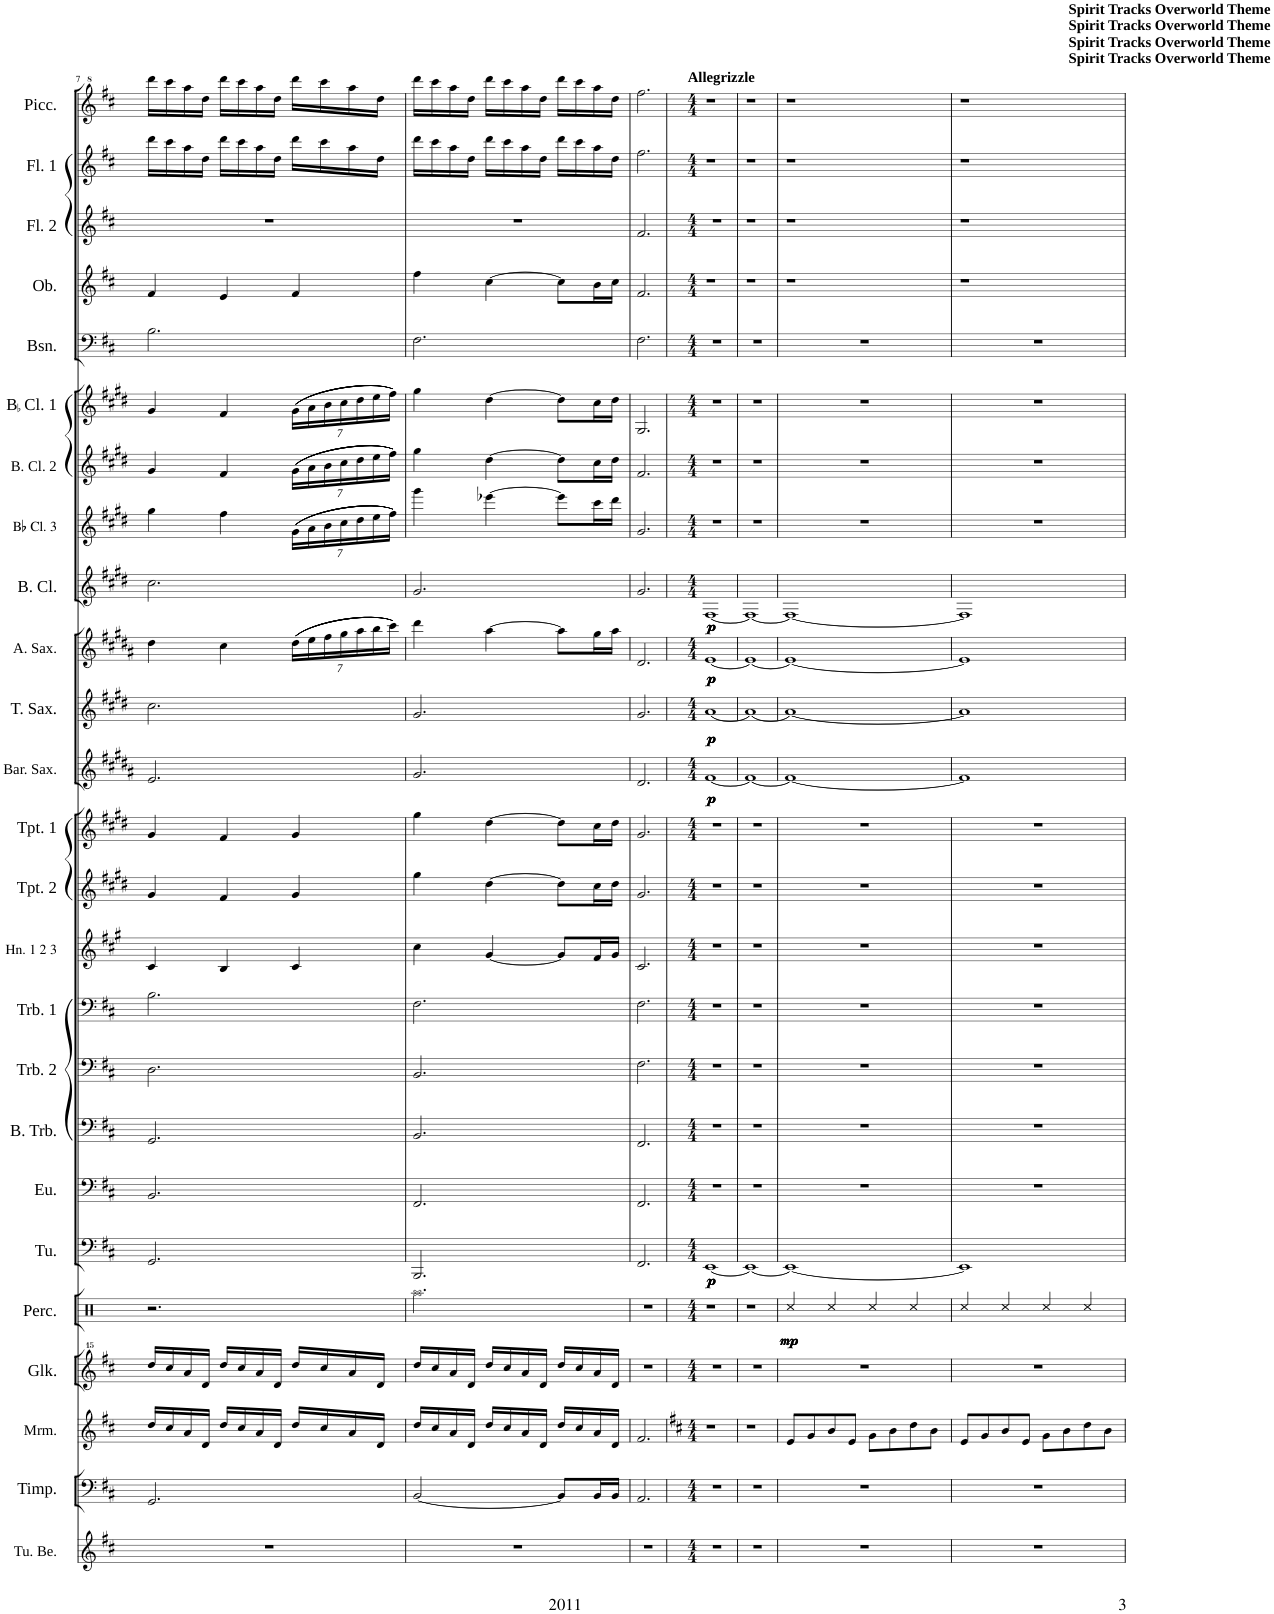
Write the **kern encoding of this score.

**kern	**kern	**kern	**kern	**kern	**dynam	**kern	**dynam	**kern	**kern	**kern	**kern	**kern	**kern	**kern	**kern	**dynam	**kern	**dynam	**kern	**dynam	**kern	**dynam	**kern	**kern	**kern	**kern	**kern	**kern	**kern	**kern
*part25	*part24	*part23	*part22	*part21	*part21	*part20	*part20	*part19	*part18	*part17	*part16	*part15	*part14	*part13	*part12	*part12	*part11	*part11	*part10	*part10	*part9	*part9	*part8	*part7	*part6	*part5	*part4	*part3	*part2	*part1
*staff25	*staff24	*staff23	*staff22	*staff21	*staff21	*staff20	*staff20	*staff19	*staff18	*staff17	*staff16	*staff15	*staff14	*staff13	*staff12	*staff12	*staff11	*staff11	*staff10	*staff10	*staff9	*staff9	*staff8	*staff7	*staff6	*staff5	*staff4	*staff3	*staff2	*staff1
*I"Tubular Bells	*I"Timpani	*I"Marimba	*I"Glockenspiel	*I"Percussion	*	*I"Tuba	*	*I"Euphonium	*I"Bass Trombone	*I"Trombone 2	*I"Trombone 1	*I"Horn 1 2 3	*I"BaccidentalFlat Trumpet 2	*I"BaccidentalFlat Trumpet 1	*I"Baritone Saxophone	*	*I"Tenor Saxophone	*	*I"Alto Saxophone	*	*I"Bass Clarinet	*	*I"Bb Clarinet 3	*I"BaccidentalFlat Clarinet 2	*I"BaccidentalFlat Clarinet 1	*I"Bassoon	*I"Oboe	*I"Flute 2	*I"Flute 1	*I"Piccolo
*I'Tu. Be.	*I'Timp.	*I'Mrm.	*I'Glk.	*I'Perc.	*	*I'Tu.	*	*I'Eu.	*I'B. Trb.	*I'Trb. 2	*I'Trb. 1	*I'Hn. 1 2 3	*I'Tpt. 2	*I'Tpt. 1	*I'Bar. Sax.	*	*I'T. Sax.	*	*I'A. Sax.	*	*I'B. Cl.	*	*I'Bb Cl. 3	*I'B. Cl. 2	*I'BaccidentalFlat Cl. 1	*I'Bsn.	*I'Ob.	*I'Fl. 2	*I'Fl. 1	*I'Picc.
!!LO:PB:g=z
*clefG2	*clefF4	*clefG2	*clefG^^2	*clefX	*	*clefF4	*	*clefF4	*clefF4	*clefF4	*clefF4	*clefG2	*clefG2	*clefG2	*clefG2	*	*clefG2	*	*clefG2	*	*clefG2	*	*clefG2	*clefG2	*clefG2	*clefF4	*clefG2	*clefG2	*clefG2	*clefG^2
*	*	*	*	*	*	*	*	*	*	*	*	*Trd4c7	*Trd1c2	*Trd1c2	*Trd12c21	*	*Trd8c14	*	*Trd5c9	*	*Trd8c14	*	*Trd1c2	*Trd1c2	*Trd1c2	*	*	*	*	*Trd-7c-12
*k[f#c#]	*k[f#c#]	*k[f#c#]	*k[f#c#]	*k[]	*	*k[f#c#]	*	*k[f#c#]	*k[f#c#]	*k[f#c#]	*k[f#c#]	*k[f#c#g#]	*k[f#c#g#d#]	*k[f#c#g#d#]	*k[f#c#g#d#a#]	*	*k[f#c#g#d#]	*	*k[f#c#g#d#a#]	*	*k[f#c#g#d#]	*	*k[f#c#g#d#]	*k[f#c#g#d#]	*k[f#c#g#d#]	*k[f#c#]	*k[f#c#]	*k[f#c#]	*k[f#c#]	*k[f#c#]
*M3/4	*M3/4	*M3/4	*M3/4	*M3/4	*	*M3/4	*	*M3/4	*M3/4	*M3/4	*M3/4	*M3/4	*M3/4	*M3/4	*M3/4	*	*M3/4	*	*M3/4	*	*M3/4	*	*M3/4	*M3/4	*M3/4	*M3/4	*M3/4	*M3/4	*M3/4	*M3/4
=7	=7	=7	=7	=7	=7	=7	=7	=7	=7	=7	=7	=7	=7	=7	=7	=7	=7	=7	=7	=7	=7	=7	=7	=7	=7	=7	=7	=7	=7	=7
2.r	2.GG/	16dd/LL	16dddd/LL	2.r	.	2.GG/	.	2.BB/	2.GG/	2.D\	2.B\	4c#/	4g#/	4g#/	2.e/	.	2.cc#\	.	4dd#\	.	2.cc#\	.	4gg#\	4g#/	4g#/	2.B\	4f#/	2.r	16ddd\LL	16dddd\LL
.	.	16cc#/	16cccc#/	.	.	.	.	.	.	.	.	.	.	.	.	.	.	.	.	.	.	.	.	.	.	.	.	.	16ccc#\	16cccc#\
.	.	16a/	16aaa/	.	.	.	.	.	.	.	.	.	.	.	.	.	.	.	.	.	.	.	.	.	.	.	.	.	16aa\	16aaa\
.	.	16d/JJ	16ddd/JJ	.	.	.	.	.	.	.	.	.	.	.	.	.	.	.	.	.	.	.	.	.	.	.	.	.	16dd\JJ	16ddd\JJ
.	.	16dd/LL	16dddd/LL	.	.	.	.	.	.	.	.	4B/	4f#/	4f#/	.	.	.	.	4cc#\	.	.	.	4ff#\	4f#/	4f#/	.	4e/	.	16ddd\LL	16dddd\LL
.	.	16cc#/	16cccc#/	.	.	.	.	.	.	.	.	.	.	.	.	.	.	.	.	.	.	.	.	.	.	.	.	.	16ccc#\	16cccc#\
.	.	16a/	16aaa/	.	.	.	.	.	.	.	.	.	.	.	.	.	.	.	.	.	.	.	.	.	.	.	.	.	16aa\	16aaa\
.	.	16d/JJ	16ddd/JJ	.	.	.	.	.	.	.	.	.	.	.	.	.	.	.	.	.	.	.	.	.	.	.	.	.	16dd\JJ	16ddd\JJ
*	*	*	*	*	*	*	*	*	*	*	*	*	*	*	*	*	*	*	*Xbrackettup	*	*	*	*Xbrackettup	*Xbrackettup	*Xbrackettup	*	*	*	*	*
.	.	16dd/LL	16dddd/LL	.	.	.	.	.	.	.	.	4c#/	4g#/	4g#/	.	.	.	.	((((28dd#\LL	.	.	.	((((28g#\LL	((((28g#\LL	((((28g#\LL	.	4f#/	.	16ddd\LL	16dddd\LL
.	.	.	.	.	.	.	.	.	.	.	.	.	.	.	.	.	.	.	28ee\	.	.	.	28a\	28a\	28a\	.	.	.	.	.
.	.	16cc#/	16cccc#/	.	.	.	.	.	.	.	.	.	.	.	.	.	.	.	.	.	.	.	.	.	.	.	.	.	16ccc#\	16cccc#\
.	.	.	.	.	.	.	.	.	.	.	.	.	.	.	.	.	.	.	28ff#\	.	.	.	28b\	28b\	28b\	.	.	.	.	.
.	.	.	.	.	.	.	.	.	.	.	.	.	.	.	.	.	.	.	28gg#\	.	.	.	28cc#\	28cc#\	28cc#\	.	.	.	.	.
.	.	16a/	16aaa/	.	.	.	.	.	.	.	.	.	.	.	.	.	.	.	.	.	.	.	.	.	.	.	.	.	16aa\	16aaa\
.	.	.	.	.	.	.	.	.	.	.	.	.	.	.	.	.	.	.	28aa#\	.	.	.	28dd#\	28dd#\	28dd#\	.	.	.	.	.
.	.	.	.	.	.	.	.	.	.	.	.	.	.	.	.	.	.	.	28bb\	.	.	.	28ee\	28ee\	28ee\	.	.	.	.	.
.	.	16d/JJ	16ddd/JJ	.	.	.	.	.	.	.	.	.	.	.	.	.	.	.	.	.	.	.	.	.	.	.	.	.	16dd\JJ	16ddd\JJ
.	.	.	.	.	.	.	.	.	.	.	.	.	.	.	.	.	.	.	28ccc#\JJ))))	.	.	.	28ff#\JJ))))	28ff#\JJ))))	28ff#\JJ))))	.	.	.	.	.
=8	=8	=8	=8	=8	=8	=8	=8	=8	=8	=8	=8	=8	=8	=8	=8	=8	=8	=8	=8	=8	=8	=8	=8	=8	=8	=8	=8	=8	=8	=8
2.r	[2BB/	16dd/LL	16dddd/LL	2.Raa\	.	2.BBB/	.	2.FF#/	2.BB/	2.BB/	2.F#\	4cc#\	4gg#\	4gg#\	2.g#/	.	2.g#/	.	4ddd#\	.	2.g#/	.	4ggg#\	4gg#\	4gg#\	2.F#\	4ff#\	2.r	16ddd\LL	16dddd\LL
.	.	16cc#/	16cccc#/	.	.	.	.	.	.	.	.	.	.	.	.	.	.	.	.	.	.	.	.	.	.	.	.	.	16ccc#\	16cccc#\
.	.	16a/	16aaa/	.	.	.	.	.	.	.	.	.	.	.	.	.	.	.	.	.	.	.	.	.	.	.	.	.	16aa\	16aaa\
.	.	16d/JJ	16ddd/JJ	.	.	.	.	.	.	.	.	.	.	.	.	.	.	.	.	.	.	.	.	.	.	.	.	.	16dd\JJ	16ddd\JJ
.	.	16dd/LL	16dddd/LL	.	.	.	.	.	.	.	.	[4g#/	[4dd#\	[4dd#\	.	.	.	.	[4aa#\	.	.	.	[4eee-X\	[4dd#\	[4dd#\	.	[4cc#\	.	16ddd\LL	16dddd\LL
.	.	16cc#/	16cccc#/	.	.	.	.	.	.	.	.	.	.	.	.	.	.	.	.	.	.	.	.	.	.	.	.	.	16ccc#\	16cccc#\
.	.	16a/	16aaa/	.	.	.	.	.	.	.	.	.	.	.	.	.	.	.	.	.	.	.	.	.	.	.	.	.	16aa\	16aaa\
.	.	16d/JJ	16ddd/JJ	.	.	.	.	.	.	.	.	.	.	.	.	.	.	.	.	.	.	.	.	.	.	.	.	.	16dd\JJ	16ddd\JJ
.	8BB/L]	16dd/LL	16dddd/LL	.	.	.	.	.	.	.	.	8g#/L]	8dd#\L]	8dd#\L]	.	.	.	.	8aa#\L]	.	.	.	8eee-\L]	8dd#\L]	8dd#\L]	.	8cc#\L]	.	16ddd\LL	16dddd\LL
.	.	16cc#/	16cccc#/	.	.	.	.	.	.	.	.	.	.	.	.	.	.	.	.	.	.	.	.	.	.	.	.	.	16ccc#\	16cccc#\
.	16BB/L	16a/	16aaa/	.	.	.	.	.	.	.	.	16f#/L	16cc#\L	16cc#\L	.	.	.	.	16gg#\L	.	.	.	16ccc#\L	16cc#\L	16cc#\L	.	16b\L	.	16aa\	16aaa\
.	16BB/JJ	16d/JJ	16ddd/JJ	.	.	.	.	.	.	.	.	16g#/JJ	16dd#\JJ	16dd#\JJ	.	.	.	.	16aa#\JJ	.	.	.	16ddd#\JJ	16dd#\JJ	16dd#\JJ	.	16cc#\JJ	.	16dd\JJ	16ddd\JJ
=9	=9	=9	=9	=9	=9	=9	=9	=9	=9	=9	=9	=9	=9	=9	=9	=9	=9	=9	=9	=9	=9	=9	=9	=9	=9	=9	=9	=9	=9	=9
2.r	2.AA/	2.f#/	2.r	2.r	.	2.FF#/	.	2.FF#/	2.FF#/	2.F#\	2.F#\	2.c#/	2.g#/	2.g#/	2.d#/	.	2.g#/	.	2.d#/	.	2.g#/	.	2.g#/	2.f#/	2.G#/	2.F#\	2.f#/	2.f#/	2.ff#\	2.fff#\
=10	=10	=10	=10	=10	=10	=10	=10	=10	=10	=10	=10	=10	=10	=10	=10	=10	=10	=10	=10	=10	=10	=10	=10	=10	=10	=10	=10	=10	=10	=10
*	*	*k[f#c#]	*	*	*	*	*	*	*	*	*	*	*	*	*	*	*	*	*	*	*	*	*	*	*	*	*	*	*	*
*M4/4	*M4/4	*M4/4	*M4/4	*M4/4	*	*M4/4	*	*M4/4	*M4/4	*M4/4	*M4/4	*M4/4	*M4/4	*M4/4	*M4/4	*	*M4/4	*	*M4/4	*	*M4/4	*	*M4/4	*M4/4	*M4/4	*M4/4	*M4/4	*M4/4	*M4/4	*M4/4
!	!	!	!	!	!	!	!	!	!	!	!	!	!	!	!	!	!	!	!	!	!	!	!	!	!	!	!	!	!	!LO:TX:a:B:t=Allegrizzle
!	!	!	!	!	!	!	!LO:DY:b	!	!	!	!	!	!	!	!	!	!	!	!	!	!	!	!	!	!	!	!	!	!	!
!	!	!	!	!	!	!	!LO:DY:n=1:b	!	!	!	!	!	!	!	!	!	!	!	!	!	!	!	!	!	!	!	!	!	!	!
!	!	!	!	!	!	!	!LO:DY:n=2:b	!	!	!	!	!	!	!	!	!	!	!	!	!	!	!	!	!	!	!	!	!	!	!
!	!	!	!	!	!	!	!LO:DY:n=3:b	!	!	!	!	!	!	!	!	!LO:DY:b	!	!	!	!	!	!	!	!	!	!	!	!	!	!
!	!	!	!	!	!	!	!	!	!	!	!	!	!	!	!	!LO:DY:n=1:b	!	!	!	!	!	!	!	!	!	!	!	!	!	!
!	!	!	!	!	!	!	!	!	!	!	!	!	!	!	!	!LO:DY:n=2:b	!	!	!	!	!	!	!	!	!	!	!	!	!	!
!	!	!	!	!	!	!	!	!	!	!	!	!	!	!	!	!LO:DY:n=3:b	!	!LO:DY:b	!	!	!	!	!	!	!	!	!	!	!	!
!	!	!	!	!	!	!	!	!	!	!	!	!	!	!	!	!	!	!LO:DY:n=1:b	!	!	!	!	!	!	!	!	!	!	!	!
!	!	!	!	!	!	!	!	!	!	!	!	!	!	!	!	!	!	!LO:DY:n=2:b	!	!	!	!	!	!	!	!	!	!	!	!
!	!	!	!	!	!	!	!	!	!	!	!	!	!	!	!	!	!	!LO:DY:n=3:b	!	!LO:DY:b	!	!	!	!	!	!	!	!	!	!
!	!	!	!	!	!	!	!	!	!	!	!	!	!	!	!	!	!	!	!	!LO:DY:n=1:b	!	!	!	!	!	!	!	!	!	!
!	!	!	!	!	!	!	!	!	!	!	!	!	!	!	!	!	!	!	!	!LO:DY:n=2:b	!	!	!	!	!	!	!	!	!	!
!	!	!	!	!	!	!	!	!	!	!	!	!	!	!	!	!	!	!	!	!LO:DY:n=3:b	!	!LO:DY:b	!	!	!	!	!	!	!	!
!	!	!	!	!	!	!	!	!	!	!	!	!	!	!	!	!	!	!	!	!	!	!LO:DY:n=1:b	!	!	!	!	!	!	!	!
!	!	!	!	!	!	!	!	!	!	!	!	!	!	!	!	!	!	!	!	!	!	!LO:DY:n=2:b	!	!	!	!	!	!	!	!
!	!	!	!	!	!	!	!	!	!	!	!	!	!	!	!	!	!	!	!	!	!	!LO:DY:n=3:b	!	!	!	!	!	!	!	!
1r	1r	1r	1r	1r	.	[1EE	p p p p	1r	1r	1r	1r	1r	1r	1r	[1f#	p p p p	[1a	p p p p	[1e	p p p p	[1F#	p p p p	1r	1r	1r	1r	1r	1r	1r	1r
=11	=11	=11	=11	=11	=11	=11	=11	=11	=11	=11	=11	=11	=11	=11	=11	=11	=11	=11	=11	=11	=11	=11	=11	=11	=11	=11	=11	=11	=11	=11
1r	1r	1r	1r	1r	.	1EE_	.	1r	1r	1r	1r	1r	1r	1r	1f#_	.	1a_	.	1e_	.	1F#_	.	1r	1r	1r	1r	1r	1r	1r	1r
=12	=12	=12	=12	=12	=12	=12	=12	=12	=12	=12	=12	=12	=12	=12	=12	=12	=12	=12	=12	=12	=12	=12	=12	=12	=12	=12	=12	=12	=12	=12
!	!	!	!	!	!	!	!	!	!	!	!	!	!	!	!	!	!	!	!	!	!	!	!	!	!	!	!	!	!	!LO:TX:a:B:t=Spirit Tracks Overworld Theme
!	!	!	!	!	!	!	!	!	!	!	!	!	!	!	!	!	!	!	!	!	!	!	!	!	!	!	!	!	!	!LO:TX:a:B:t=Spirit Tracks Overworld Theme
!	!	!	!	!	!	!	!	!	!	!	!	!	!	!	!	!	!	!	!	!	!	!	!	!	!	!	!	!	!	!LO:TX:a:B:t=Spirit Tracks Overworld Theme
!	!	!	!	!	!	!	!	!	!	!	!	!	!	!	!	!	!	!	!	!	!	!	!	!	!	!	!	!	!	!LO:TX:a:B:t=Spirit Tracks Overworld Theme
!	!	!	!	!	!LO:DY:b	!	!	!	!	!	!	!	!	!	!	!	!	!	!	!	!	!	!	!	!	!	!	!	!	!
!	!	!	!	!	!LO:DY:n=1:b	!	!	!	!	!	!	!	!	!	!	!	!	!	!	!	!	!	!	!	!	!	!	!	!	!
!	!	!	!	!	!LO:DY:n=2:b	!	!	!	!	!	!	!	!	!	!	!	!	!	!	!	!	!	!	!	!	!	!	!	!	!
!	!	!	!	!	!LO:DY:n=3:b	!	!	!	!	!	!	!	!	!	!	!	!	!	!	!	!	!	!	!	!	!	!	!	!	!
1r	1r	8e/L	1r	4Rcc/	mp mp mp mp	1EE_	.	1r	1r	1r	1r	1r	1r	1r	1f#_	.	1a_	.	1e_	.	1F#_	.	1r	1r	1r	1r	1r	1r	1r	1r
.	.	8g/	.	.	.	.	.	.	.	.	.	.	.	.	.	.	.	.	.	.	.	.	.	.	.	.	.	.	.	.
.	.	8b/	.	4Rcc/	.	.	.	.	.	.	.	.	.	.	.	.	.	.	.	.	.	.	.	.	.	.	.	.	.	.
.	.	8e/J	.	.	.	.	.	.	.	.	.	.	.	.	.	.	.	.	.	.	.	.	.	.	.	.	.	.	.	.
.	.	8g\L	.	4Rcc/	.	.	.	.	.	.	.	.	.	.	.	.	.	.	.	.	.	.	.	.	.	.	.	.	.	.
.	.	8b\	.	.	.	.	.	.	.	.	.	.	.	.	.	.	.	.	.	.	.	.	.	.	.	.	.	.	.	.
.	.	8dd\	.	4Rcc/	.	.	.	.	.	.	.	.	.	.	.	.	.	.	.	.	.	.	.	.	.	.	.	.	.	.
.	.	8b\J	.	.	.	.	.	.	.	.	.	.	.	.	.	.	.	.	.	.	.	.	.	.	.	.	.	.	.	.
=13	=13	=13	=13	=13	=13	=13	=13	=13	=13	=13	=13	=13	=13	=13	=13	=13	=13	=13	=13	=13	=13	=13	=13	=13	=13	=13	=13	=13	=13	=13
1r	1r	8e/L	1r	4Rcc/	.	1EE]	.	1r	1r	1r	1r	1r	1r	1r	1f#]	.	1a]	.	1e]	.	1F#]	.	1r	1r	1r	1r	1r	1r	1r	1r
.	.	8g/	.	.	.	.	.	.	.	.	.	.	.	.	.	.	.	.	.	.	.	.	.	.	.	.	.	.	.	.
.	.	8b/	.	4Rcc/	.	.	.	.	.	.	.	.	.	.	.	.	.	.	.	.	.	.	.	.	.	.	.	.	.	.
.	.	8e/J	.	.	.	.	.	.	.	.	.	.	.	.	.	.	.	.	.	.	.	.	.	.	.	.	.	.	.	.
.	.	8g\L	.	4Rcc/	.	.	.	.	.	.	.	.	.	.	.	.	.	.	.	.	.	.	.	.	.	.	.	.	.	.
.	.	8b\	.	.	.	.	.	.	.	.	.	.	.	.	.	.	.	.	.	.	.	.	.	.	.	.	.	.	.	.
.	.	8dd\	.	4Rcc/	.	.	.	.	.	.	.	.	.	.	.	.	.	.	.	.	.	.	.	.	.	.	.	.	.	.
.	.	8b\J	.	.	.	.	.	.	.	.	.	.	.	.	.	.	.	.	.	.	.	.	.	.	.	.	.	.	.	.
=	=	=	=	=	=	=	=	=	=	=	=	=	=	=	=	=	=	=	=	=	=	=	=	=	=	=	=	=	=	=
*-	*-	*-	*-	*-	*-	*-	*-	*-	*-	*-	*-	*-	*-	*-	*-	*-	*-	*-	*-	*-	*-	*-	*-	*-	*-	*-	*-	*-	*-	*-
